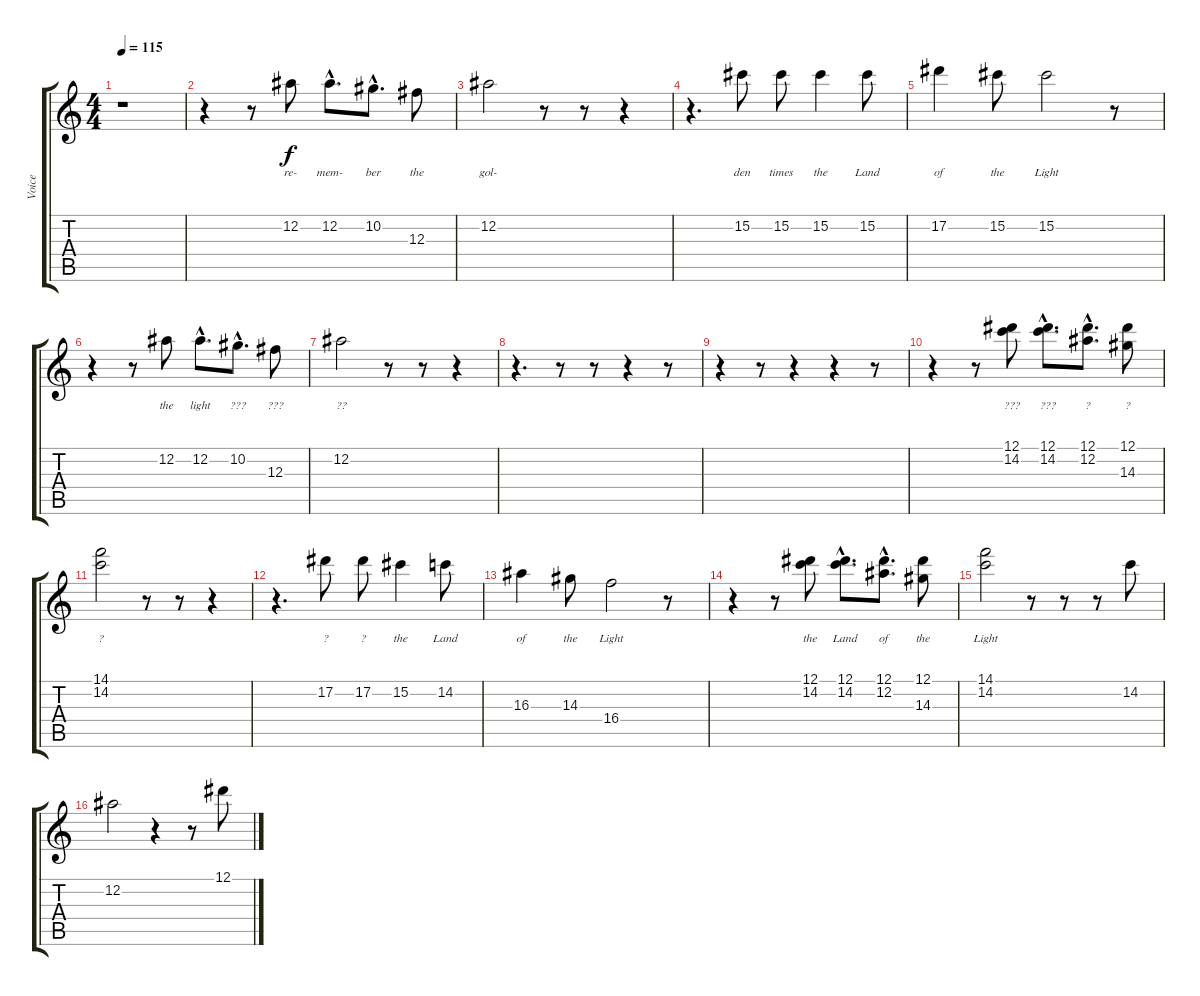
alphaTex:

\track ("Voice" "Voice") {instrument contrabass}
\staff {score tabs}
\tuning (Eb4 Bb3 Gb3 Db3 Ab2 Eb2) {hide}
\ts (4 4)
\tempo 115
\clef g2
\ks c
r.1{dy f} |
r.4 r.8 12.2.8{lyrics (0 "re-") lyrics (1 "") lyrics (2 "") lyrics (3 "") lyrics (4 "")} 12.2{hac}.8{d lyrics (0 "mem-") lyrics (1 "") lyrics (2 "") lyrics (3 "") lyrics (4 "")} 10.2{hac}.8{d lyrics (0 "ber") lyrics (1 "") lyrics (2 "") lyrics (3 "") lyrics (4 "")} 12.3.8{lyrics (0 "the") lyrics (1 "") lyrics (2 "") lyrics (3 "") lyrics (4 "")} |
12.2.2{lyrics (0 "gol-") lyrics (1 "") lyrics (2 "") lyrics (3 "") lyrics (4 "")} r.8 r.8 r.4 |
r.4{d} 15.2.8{lyrics (0 "den") lyrics (1 "") lyrics (2 "") lyrics (3 "") lyrics (4 "")} 15.2.8{lyrics (0 "times") lyrics (1 "") lyrics (2 "") lyrics (3 "") lyrics (4 "")} 15.2.4{lyrics (0 "the") lyrics (1 "") lyrics (2 "") lyrics (3 "") lyrics (4 "")} 15.2.8{lyrics (0 "Land") lyrics (1 "") lyrics (2 "") lyrics (3 "") lyrics (4 "")} |
17.2.4{lyrics (0 "of") lyrics (1 "") lyrics (2 "") lyrics (3 "") lyrics (4 "")} 15.2.8{lyrics (0 "the") lyrics (1 "") lyrics (2 "") lyrics (3 "") lyrics (4 "")} 15.2.2{lyrics (0 "Light") lyrics (1 "") lyrics (2 "") lyrics (3 "") lyrics (4 "")} r.8 |
r.4 r.8 12.2.8{lyrics (0 "the") lyrics (1 "") lyrics (2 "") lyrics (3 "") lyrics (4 "")} 12.2{hac}.8{d lyrics (0 "light") lyrics (1 "") lyrics (2 "") lyrics (3 "") lyrics (4 "")} 10.2{hac}.8{d lyrics (0 "???") lyrics (1 "") lyrics (2 "") lyrics (3 "") lyrics (4 "")} 12.3.8{lyrics (0 "???") lyrics (1 "") lyrics (2 "") lyrics (3 "") lyrics (4 "")} |
12.2.2{lyrics (0 "??") lyrics (1 "") lyrics (2 "") lyrics (3 "") lyrics (4 "")} r.8 r.8 r.4 |
r.4{d} r.8 r.8 r.4 r.8 |
r.4 r.8 r.4 r.4 r.8 |
r.4 r.8 (12.1 14.2).8{lyrics (0 "???") lyrics (1 "") lyrics (2 "") lyrics (3 "") lyrics (4 "")} (12.1{hac} 14.2{hac}).8{d lyrics (0 "???") lyrics (1 "") lyrics (2 "") lyrics (3 "") lyrics (4 "")} (12.1{hac} 12.2{hac}).8{d lyrics (0 "?") lyrics (1 "") lyrics (2 "") lyrics (3 "") lyrics (4 "")} (12.1 14.3).8{lyrics (0 "?") lyrics (1 "") lyrics (2 "") lyrics (3 "") lyrics (4 "")} |
(14.1 14.2).2{lyrics (0 "?") lyrics (1 "") lyrics (2 "") lyrics (3 "") lyrics (4 "")} r.8 r.8 r.4 |
r.4{d} 17.2.8{lyrics (0 "?") lyrics (1 "") lyrics (2 "") lyrics (3 "") lyrics (4 "")} 17.2.8{lyrics (0 "?") lyrics (1 "") lyrics (2 "") lyrics (3 "") lyrics (4 "")} 15.2.4{lyrics (0 "the") lyrics (1 "") lyrics (2 "") lyrics (3 "") lyrics (4 "")} 14.2.8{lyrics (0 "Land") lyrics (1 "") lyrics (2 "") lyrics (3 "") lyrics (4 "")} |
16.3.4{lyrics (0 "of") lyrics (1 "") lyrics (2 "") lyrics (3 "") lyrics (4 "")} 14.3.8{lyrics (0 "the") lyrics (1 "") lyrics (2 "") lyrics (3 "") lyrics (4 "")} 16.4.2{lyrics (0 "Light") lyrics (1 "") lyrics (2 "") lyrics (3 "") lyrics (4 "")} r.8 |
r.4 r.8 (12.1 14.2).8{lyrics (0 "the") lyrics (1 "") lyrics (2 "") lyrics (3 "") lyrics (4 "")} (12.1{hac} 14.2{hac}).8{d lyrics (0 "Land") lyrics (1 "") lyrics (2 "") lyrics (3 "") lyrics (4 "")} (12.1{hac} 12.2{hac}).8{d lyrics (0 "of") lyrics (1 "") lyrics (2 "") lyrics (3 "") lyrics (4 "")} (12.1 14.3).8{lyrics (0 "the") lyrics (1 "") lyrics (2 "") lyrics (3 "") lyrics (4 "")} |
(14.1 14.2).2{lyrics (0 "Light") lyrics (1 "") lyrics (2 "") lyrics (3 "") lyrics (4 "")} r.8 r.8 r.8 14.2.8 |
12.2.2 r.4 r.8 12.1.8
